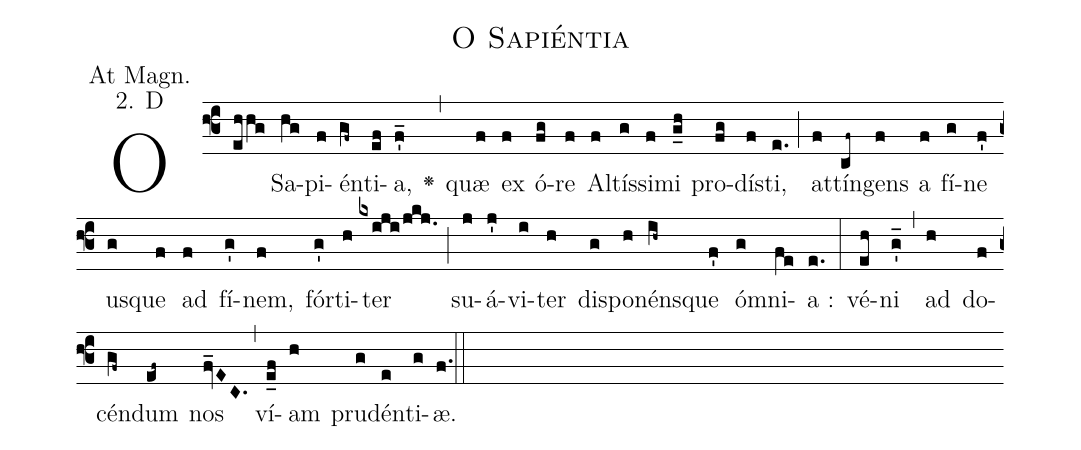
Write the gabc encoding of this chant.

name: O Sapiéntia;
office-part: Magnificat Antiphon;
mode: 2D;
annotation: At Magn.;
annotation: 2. D;
def-m1:}{\greseteolcustos{manual}{;
def-m2:\ifx\breakbeforeEuouae\undefined\else;
def-m3:\fi}	\ifx\noeuouae\undefined\def\noeuouae{F}\fi	\if\noeuouae F{;
def-m4:}\fi;
%%
% The syntax in this part is called gabc. Please refer to http://home.gna.org/gregorio/gabc/#basis

(f3)O(eh/hg) Sa(hg)pi(f)én(gf~)ti(ef)a,(f'_) <v>\greheightstar</v>(,)
quæ(f) ex(f) ó(fg)re(f) Al(f)tís(g)si(f)mi(g_h) pro(fg)dí(f)sti,(e.) (;)
at(f)tín(cf~)gens(f) a(f) fí(g)ne(f') us(g)que(f) ad(f) fí(g')nem,(f) fór(g')ti(h)ter(kxiji/jkj.) (;)
su(j)á(j')vi(i)ter(h) di(g)spo(h)nén(ih~)sque(f') óm(g)ni(fe)a :(e.) (:)
vé(eh)ni(g'_) (,)
ad(h) do(f)cén(gf~)dum(ef~) nos(fv_EC.) (,)
ví(e_f)am(h) pru(g)dén(e)ti(g[em1])æ.(f.) (::[em2]z[em3])

E(h) u(h) o(h) u(g) a(e) e.(f.) (::[em4])
